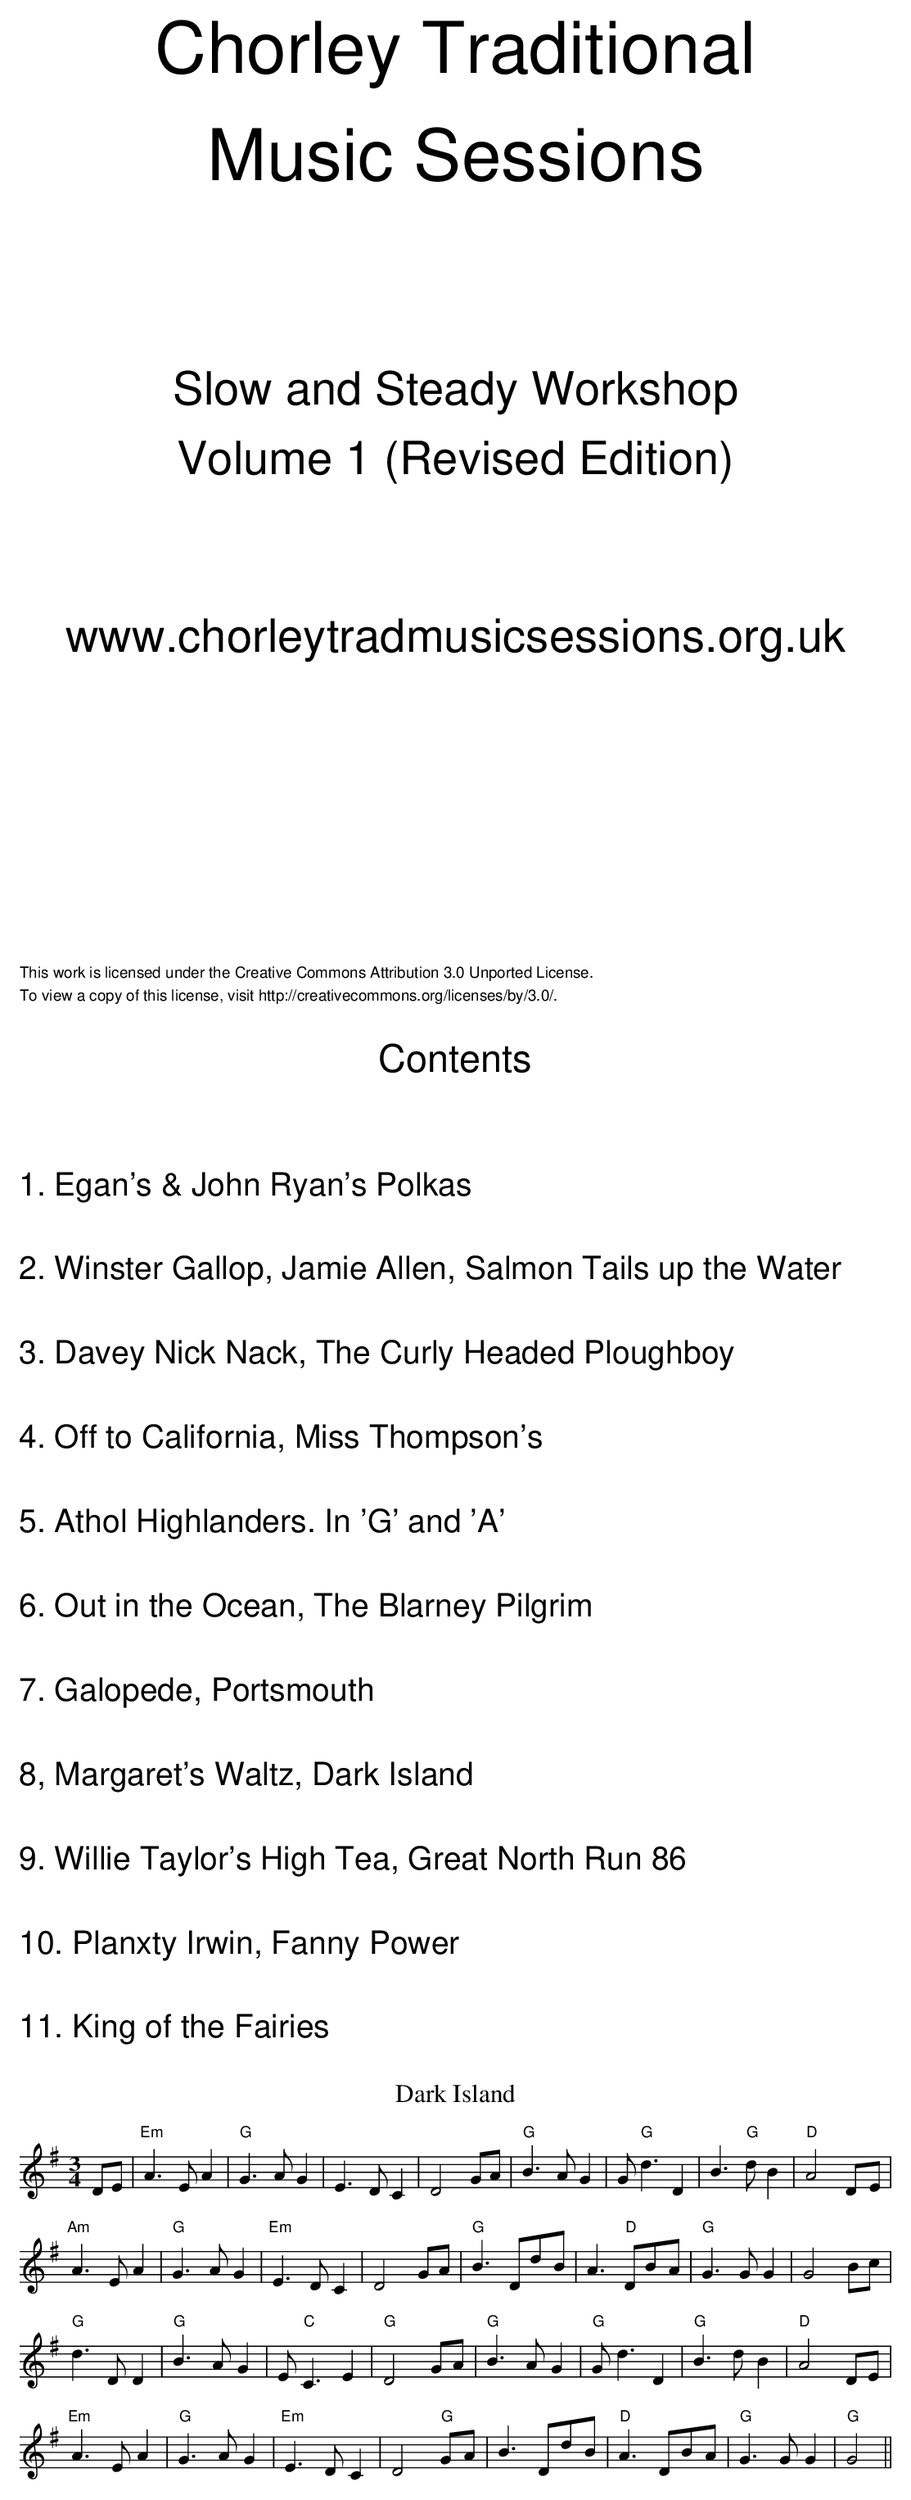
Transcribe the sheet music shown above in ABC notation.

X:1
T:Dark Island
M:3/4
L:1/8
K:G
DE| "Em"A3 E A2| "G"G3 A G2| E3 D C2| D4 GA|"G"B3 A G2| G "G"d3 D2| B3 "G"d B2| "D"A4D-E|
"Am"A3 E A2| "G"G3 A G2| "Em"E3 D C2| D4 GA| "G"B3 Dd-B| A3 "D"DB-A| "G"G3 G G2| G4 Bc|
"G"d3 D D2| "G"B3 A G2| E "C"C3 E2| "G"D4 GA|"G"B3 A G2| "G"G d3 D2| "G"B3 d B2| "D"A4 DE|
"Em"A3 E A2| "G"G3 A G2| "Em"E3 D C2| D4"G"G-A|B3 Dd-B| "D"A3 DB-A| "G"G3 G G2| "G"G4||
